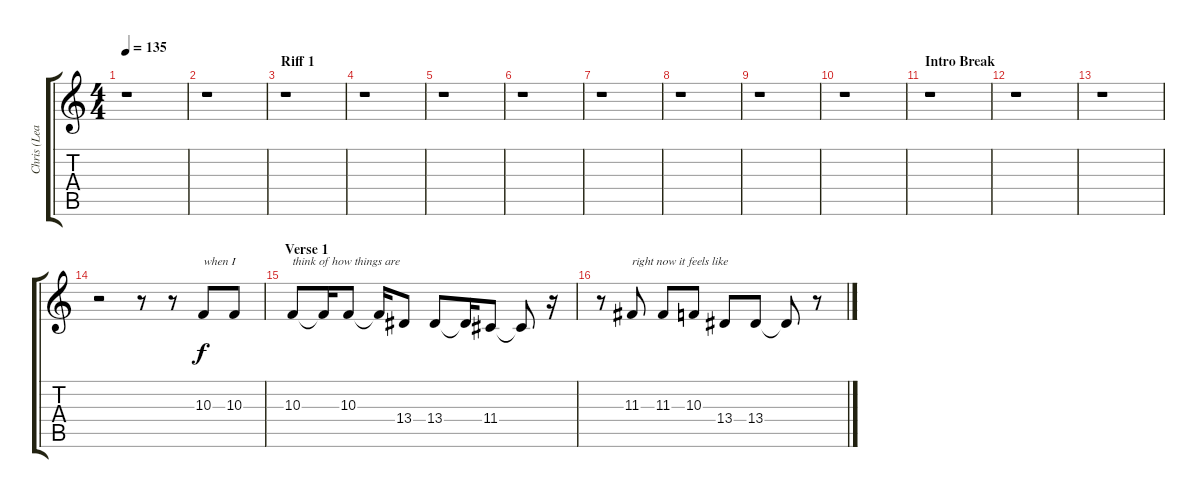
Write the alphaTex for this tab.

\track ("Chris (Lead Vocals)" "Chris (Lea") {instrument clarinet}
\staff {score tabs}
\tuning (E4 B3 G3 D3 A2 E2) {hide}
\ts (4 4)
\tempo 135
\clef g2
\ks c
r.1{dy f instrument clarinet} |
r.1 |
\section ("" "Riff 1")
r.1 |
r.1 |
r.1 |
r.1 |
r.1 |
r.1 |
r.1 |
r.1 |
\section ("" "Intro Break")
r.1 |
r.1 |
r.1 |
r.2 r.8 r.8 10.3.8{txt "when I"} 10.3.8 |
\section ("" "Verse 1")
10.3.8{txt "think of how things are"} 10.3{t}.16 10.3.8 10.3{t}.16 13.4.8 13.4.8 13.4{t}.16 11.4.8 11.4{t}.8 r.16 |
r.8 11.3.8{txt "right now it feels like"} 11.3.8 10.3.8 13.4.8 13.4.8 13.4{t}.8 r.8
